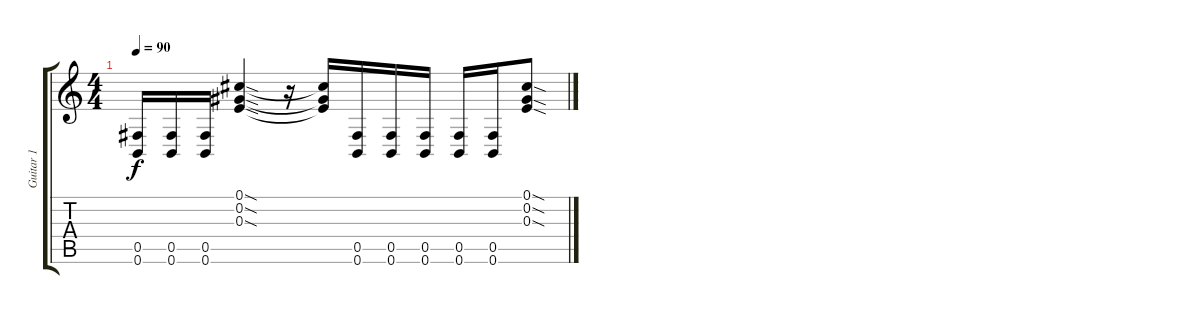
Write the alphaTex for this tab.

\track ("Guitar 1" "Guitar 1") {instrument distortionguitar}
\staff {score tabs}
\tuning (Db4 Ab3 E3 B2 Gb2 B1) {hide}
\ts (4 4)
\tempo 90
\clef g2
\ks c
(0.5 0.6).16{dy f} (0.5 0.6).16 (0.5 0.6).16 (0.1{sod} 0.2{sod} 0.3{sod}).4 r.16 (0.1{t} 0.2{t} 0.3{t}).16 (0.5 0.6).16 (0.5 0.6).16 (0.5 0.6).16 (0.5 0.6).16 (0.5 0.6).16 (0.1{sod} 0.2{sod} 0.3{sod}).8
